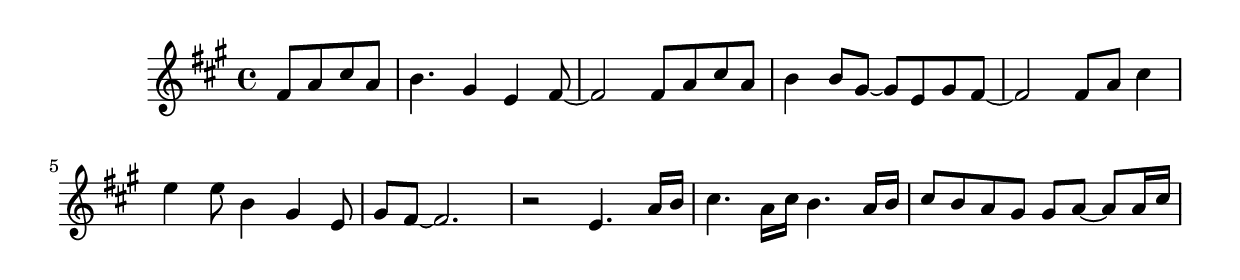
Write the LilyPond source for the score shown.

%%%%%%%%%%%%%%%%% PIANO RIGHT HAND %%%%%%%%%%%%%%%%%
\new Staff = "right"
{
    \clef treble
    \key a \major
    \override Staff.TimeSignature #'style = #'()
    \time 4/4

    \partial 8*4 fis'8 a' cis'' a'
    b'4. gis'4 e' fis'8~
    fis'2 fis'8 a' cis'' a'
    b'4 b'8 gis'~ gis' e' gis' fis'~
    fis'2 fis'8 a' cis''4
    e''4 e''8 b'4 gis'4 e'8
    gis' fis'~ fis'2.
    r2 e'4. a'16 b'
    cis''4. a'16 cis'' b'4. a'16 b'
    cis''8 b' a' gis' gis' a'~ a' a'16 cis''
}
